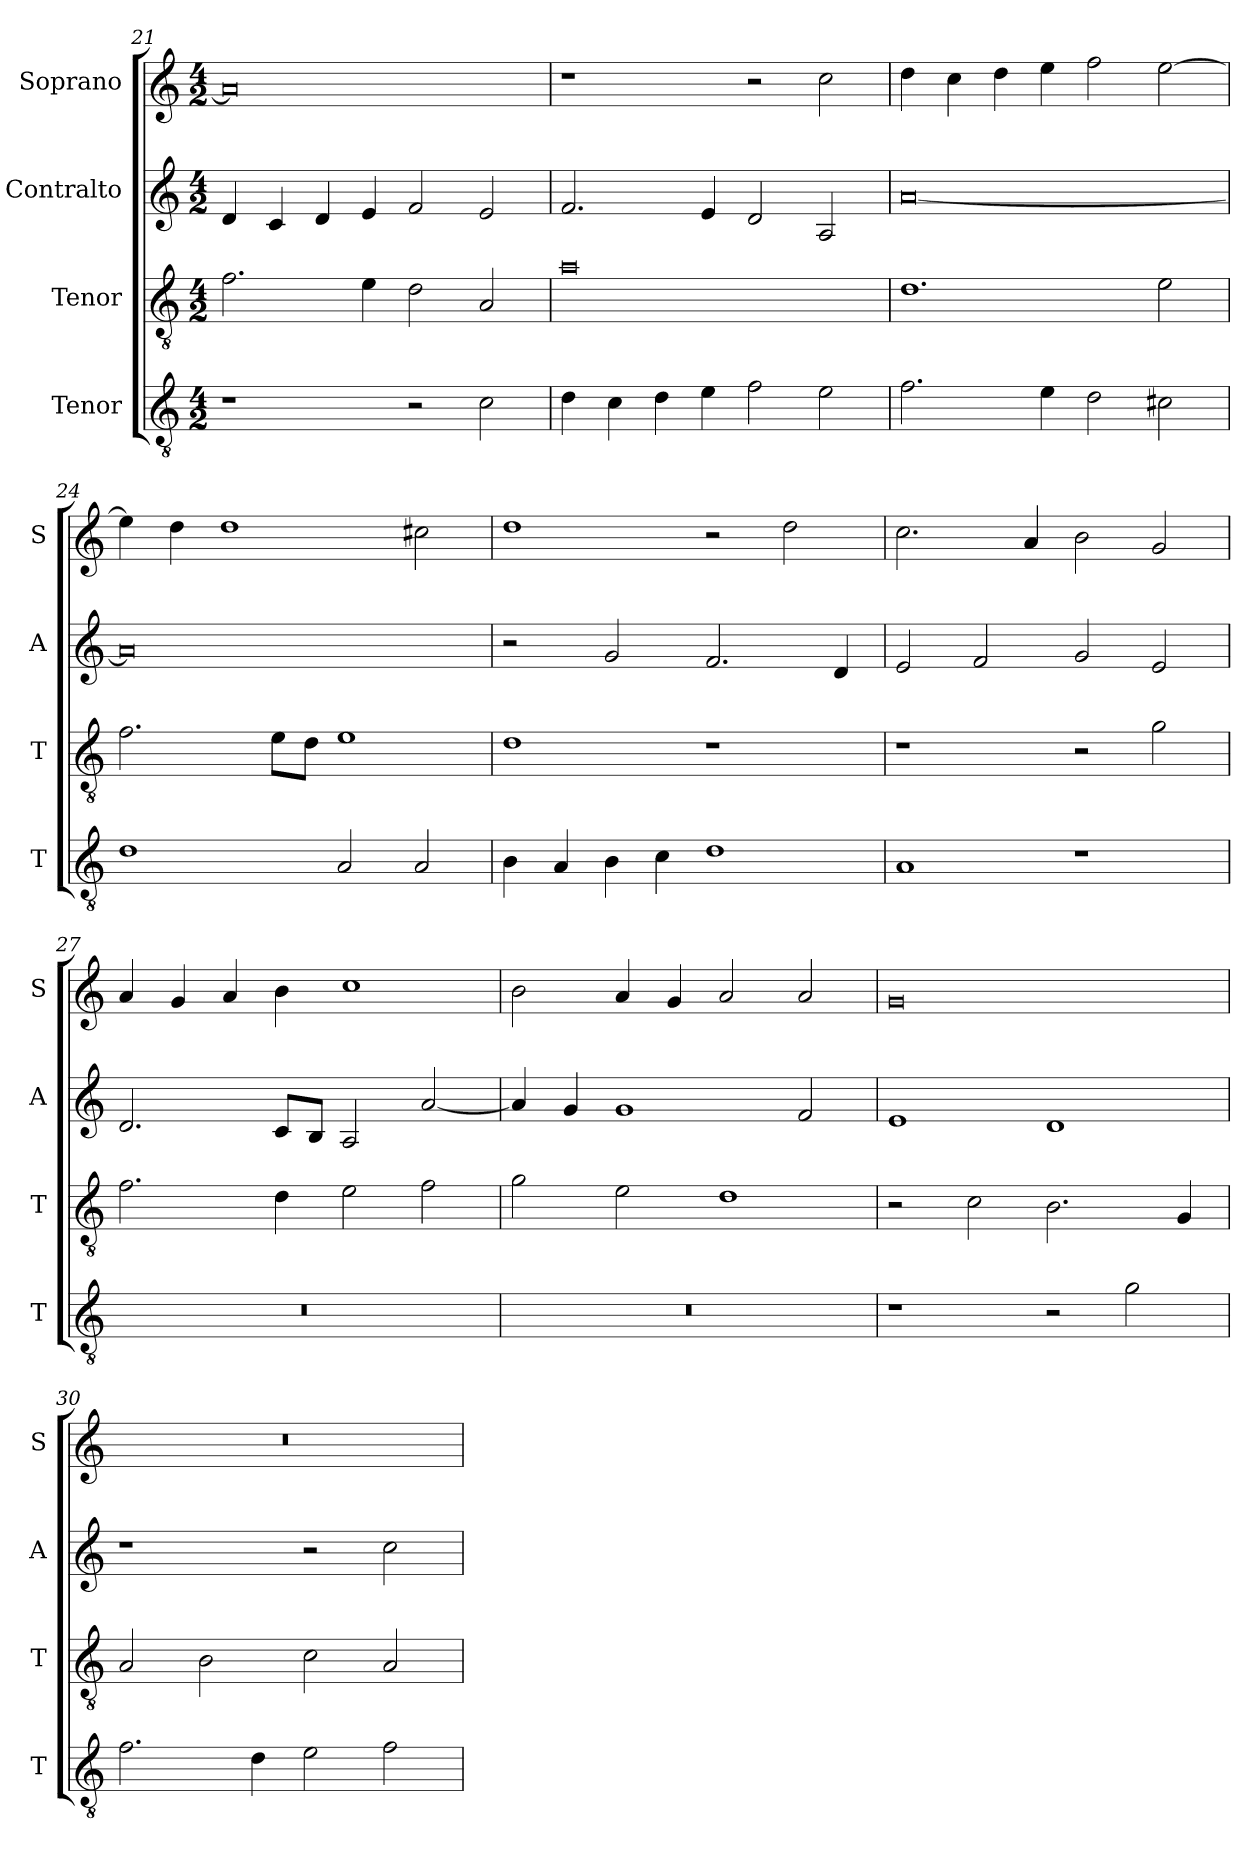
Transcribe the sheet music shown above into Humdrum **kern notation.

**kern	**kern	**kern	**kern
*part4	*part3	*part2	*part1
*staff4	*staff3	*staff2	*staff1
*I"Tenor	*I"Tenor	*I"Contralto	*I"Soprano
*I'T	*I'T	*I'A	*I'S
*clefGv2	*clefGv2	*clefG2	*clefG2
*k[]	*k[]	*k[]	*k[]
*C:ion	*C:ion	*C:ion	*C:ion
*M4/2	*M4/2	*M4/2	*M4/2
=21	=21	=21	=21
1r	2.f	4d	0a]
.	.	4c	.
.	.	4d	.
.	4e	4e	.
2r	2d	2f	.
2c	2A	2e	.
=22	=22	=22	=22
4d	0a	2.f	1r
4c	.	.	.
4d	.	.	.
4e	.	4e	.
2f	.	2d	2r
2e	.	2A	2cc
=23	=23	=23	=23
2.f	1.d	[0a	4dd
.	.	.	4cc
.	.	.	4dd
4e	.	.	4ee
2d	.	.	2ff
2c#X	2e	.	[2ee
=24	=24	=24	=24
1d	2.f	0a]	4ee]
.	.	.	4dd
.	.	.	1dd
.	8e\L	.	.
.	8d\J	.	.
2A	1e	.	.
2A	.	.	2cc#X
=25	=25	=25	=25
4B	1d	2r	1dd
4A	.	.	.
4B	.	2g	.
4c	.	.	.
1d	1r	2.f	2r
.	.	.	2dd
.	.	4d	.
=26	=26	=26	=26
1A	1r	2e	2.cc
.	.	2f	.
.	.	.	4a
1r	2r	2g	2b
.	2g	2e	2g
=27	=27	=27	=27
0r	2.f	2.d	4a
.	.	.	4g
.	.	.	4a
.	4d	8c/L	4b
.	.	8B/J	.
.	2e	2A	1cc
.	2f	[2a	.
=28	=28	=28	=28
0r	2g	4a]	2b
.	.	4g	.
.	2e	1g	4a
.	.	.	4g
.	1d	.	2a
.	.	2f	2a
=29	=29	=29	=29
1r	2r	1e	0g
.	2c	.	.
2r	2.B	1d	.
2g	.	.	.
.	4G	.	.
=30	=30	=30	=30
2.f	2A	1r	0r
.	2B	.	.
4d	.	.	.
2e	2c	2r	.
2f	2A	2cc	.
=	=	=	=
*-	*-	*-	*-
